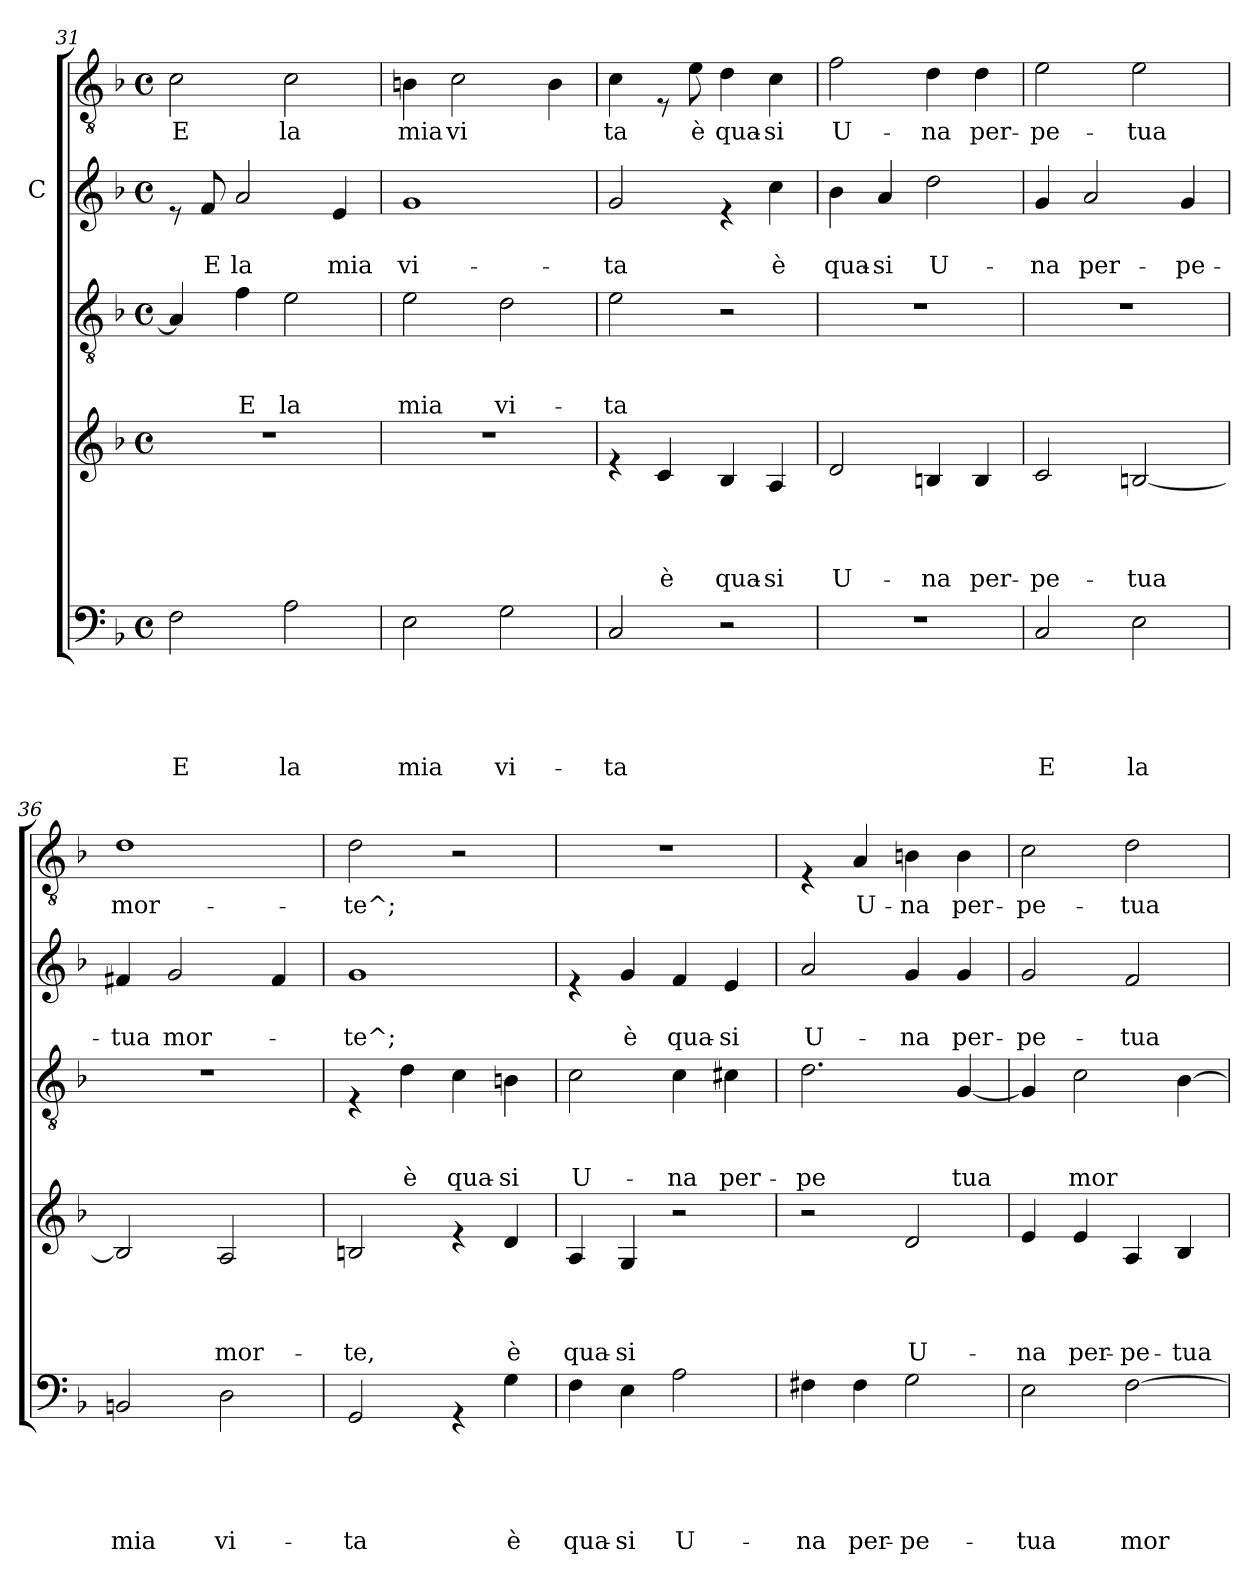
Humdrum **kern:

**kern	**text	**text	**text	**text	**text	**kern	**text	**text	**text	**text	**kern	**text	**text	**text	**kern	**text	**text	**kern	**text
*part5	*part5	*part5	*part5	*part5	*part5	*part4	*part4	*part4	*part4	*part4	*part3	*part3	*part3	*part3	*part2	*part2	*part2	*part1	*part1
*staff5	*staff5	*staff5	*staff5	*staff5	*staff5	*staff4	*staff4	*staff4	*staff4	*staff4	*staff3	*staff3	*staff3	*staff3	*staff2	*staff2	*staff2	*staff1	*staff1
*	*	*	*	*	*	*	*	*	*	*	*	*	*	*	*I"C	*	*	*	*
!!LO:LB:g=z
*clefF4	*	*	*	*	*	*clefG2	*	*	*	*	*clefGv2	*	*	*	*clefG2	*	*	*clefGv2	*
*k[b-]	*	*	*	*	*	*k[b-]	*	*	*	*	*k[b-]	*	*	*	*k[b-]	*	*	*k[b-]	*
*F:	*	*	*	*	*	*F:	*	*	*	*	*F:	*	*	*	*F:	*	*	*F:	*
*M4/4	*	*	*	*	*	*M4/4	*	*	*	*	*M4/4	*	*	*	*M4/4	*	*	*M4/4	*
*met(c)	*	*	*	*	*	*met(c)	*	*	*	*	*met(c)	*	*	*	*met(c)	*	*	*met(c)	*
=31	=31	=31	=31	=31	=31	=31	=31	=31	=31	=31	=31	=31	=31	=31	=31	=31	=31	=31	=31
!	!	!	!	!	!LO:LY:b	!	!	!	!	!	!	!	!	!	!	!	!	!	!LO:LY:b
2F\	.	.	.	.	E	1r	.	.	.	.	4A/]	.	.	.	8re	.	.	2c\	E
!	!	!	!	!	!	!	!	!	!	!	!	!	!	!	!	!	!LO:LY:b	!	!
.	.	.	.	.	.	.	.	.	.	.	.	.	.	.	8f/	.	E	.	.
!	!	!	!	!	!	!	!	!	!	!	!	!	!	!LO:LY:b	!	!	!LO:LY:b	!	!
.	.	.	.	.	.	.	.	.	.	.	4f\	.	.	E	2a/	.	la	.	.
!	!	!	!	!	!LO:LY:b	!	!	!	!	!	!	!	!	!LO:LY:b	!	!	!	!	!LO:LY:b
2A\	.	.	.	.	la	.	.	.	.	.	2e\	.	.	la	.	.	.	2c\	la
!	!	!	!	!	!	!	!	!	!	!	!	!	!	!	!	!	!LO:LY:b	!	!
.	.	.	.	.	.	.	.	.	.	.	.	.	.	.	4e/	.	mia	.	.
=32	=32	=32	=32	=32	=32	=32	=32	=32	=32	=32	=32	=32	=32	=32	=32	=32	=32	=32	=32
!	!	!	!	!	!LO:LY:b	!	!	!	!	!	!	!	!	!LO:LY:b	!	!	!LO:LY:b	!	!LO:LY:b
2E\	.	.	.	.	mia	1r	.	.	.	.	2e\	.	.	mia	1g	.	vi-	4Bn\	mia
!	!	!	!	!	!	!	!	!	!	!	!	!	!	!	!	!	!	!	!LO:LY:b
.	.	.	.	.	.	.	.	.	.	.	.	.	.	.	.	.	.	2c\	vi
!	!	!	!	!	!LO:LY:b	!	!	!	!	!	!	!	!	!LO:LY:b	!	!	!	!	!
2G\	.	.	.	.	vi-	.	.	.	.	.	2d\	.	.	vi-	.	.	.	.	.
.	.	.	.	.	.	.	.	.	.	.	.	.	.	.	.	.	.	4B\	.
=33	=33	=33	=33	=33	=33	=33	=33	=33	=33	=33	=33	=33	=33	=33	=33	=33	=33	=33	=33
!	!	!	!	!	!LO:LY:b	!	!	!	!	!	!	!	!	!LO:LY:b	!	!	!LO:LY:b	!	!LO:LY:b
2C/	.	.	.	.	-ta	4re	.	.	.	.	2e\	.	.	-ta	2g/	.	-ta	4c\	ta
!	!	!	!	!	!	!	!	!	!	!LO:LY:b	!	!	!	!	!	!	!	!	!
.	.	.	.	.	.	4c/	.	.	.	è	.	.	.	.	.	.	.	8rE	.
!	!	!	!	!	!	!	!	!	!	!	!	!	!	!	!	!	!	!	!LO:LY:b
.	.	.	.	.	.	.	.	.	.	.	.	.	.	.	.	.	.	8e\	è
!	!	!	!	!	!	!	!	!	!	!LO:LY:b	!	!	!	!	!	!	!	!	!LO:LY:b
2r	.	.	.	.	.	4B-/	.	.	.	qua-	2r	.	.	.	4re	.	.	4d\	qua-
!	!	!	!	!	!	!	!	!	!	!LO:LY:b	!	!	!	!	!	!	!LO:LY:b	!	!LO:LY:b
.	.	.	.	.	.	4A/	.	.	.	-si	.	.	.	.	4cc\	.	è	4c\	-si
=34	=34	=34	=34	=34	=34	=34	=34	=34	=34	=34	=34	=34	=34	=34	=34	=34	=34	=34	=34
!	!	!	!	!	!	!	!	!	!	!LO:LY:b	!	!	!	!	!	!	!LO:LY:b	!	!LO:LY:b
1r	.	.	.	.	.	2d/	.	.	.	U-	1r	.	.	.	4b-\	.	qua-	2f\	U-
!	!	!	!	!	!	!	!	!	!	!	!	!	!	!	!	!	!LO:LY:b	!	!
.	.	.	.	.	.	.	.	.	.	.	.	.	.	.	4a/	.	-si	.	.
!	!	!	!	!	!	!	!	!	!	!LO:LY:b	!	!	!	!	!	!	!LO:LY:b	!	!LO:LY:b
.	.	.	.	.	.	4Bn/	.	.	.	-na	.	.	.	.	2dd\	.	U-	4d\	-na
!	!	!	!	!	!	!	!	!	!	!LO:LY:b	!	!	!	!	!	!	!	!	!LO:LY:b
.	.	.	.	.	.	4B/	.	.	.	per-	.	.	.	.	.	.	.	4d\	per-
=35	=35	=35	=35	=35	=35	=35	=35	=35	=35	=35	=35	=35	=35	=35	=35	=35	=35	=35	=35
!	!	!	!	!	!LO:LY:b	!	!	!	!	!LO:LY:b	!	!	!	!	!	!	!LO:LY:b	!	!LO:LY:b
2C/	.	.	.	.	E	2c/	.	.	.	-pe-	1r	.	.	.	4g/	.	-na	2e\	-pe-
!	!	!	!	!	!	!	!	!	!	!	!	!	!	!	!	!	!LO:LY:b	!	!
.	.	.	.	.	.	.	.	.	.	.	.	.	.	.	2a/	.	per-	.	.
!	!	!	!	!	!LO:LY:b	!	!	!	!	!LO:LY:b	!	!	!	!	!	!	!	!	!LO:LY:b
2E\	.	.	.	.	la	[<2Bn/	.	.	.	-tua	.	.	.	.	.	.	.	2e\	-tua
!	!	!	!	!	!	!	!	!	!	!	!	!	!	!	!	!	!LO:LY:b	!	!
.	.	.	.	.	.	.	.	.	.	.	.	.	.	.	4g/	.	-pe-	.	.
=36	=36	=36	=36	=36	=36	=36	=36	=36	=36	=36	=36	=36	=36	=36	=36	=36	=36	=36	=36
!	!	!	!	!	!LO:LY:b	!	!	!	!	!	!	!	!	!	!	!	!LO:LY:b	!	!LO:LY:b
2BBn/	.	.	.	.	mia	2B/]	.	.	.	.	1r	.	.	.	4f#X/	.	-tua	1d	mor-
!	!	!	!	!	!	!	!	!	!	!	!	!	!	!	!	!	!LO:LY:b	!	!
.	.	.	.	.	.	.	.	.	.	.	.	.	.	.	2g/	.	mor-	.	.
!	!	!	!	!	!LO:LY:b	!	!	!	!	!LO:LY:b	!	!	!	!	!	!	!	!	!
2D\	.	.	.	.	vi-	2A/	.	.	.	mor-	.	.	.	.	.	.	.	.	.
.	.	.	.	.	.	.	.	.	.	.	.	.	.	.	4f#/	.	.	.	.
!!LO:PB:g=z
=37	=37	=37	=37	=37	=37	=37	=37	=37	=37	=37	=37	=37	=37	=37	=37	=37	=37	=37	=37
!	!	!	!	!	!LO:LY:b	!	!	!	!	!LO:LY:b	!	!	!	!	!	!	!LO:LY:b	!	!LO:LY:b
2GG/	.	.	.	.	-ta	2Bn/	.	.	.	-te,	4rE	.	.	.	1g	.	-te^;	2d\	-te^;
!	!	!	!	!	!	!	!	!	!	!	!	!	!	!LO:LY:b	!	!	!	!	!
.	.	.	.	.	.	.	.	.	.	.	4d\	.	.	è	.	.	.	.	.
!	!	!	!	!	!	!	!	!	!	!	!	!	!	!LO:LY:b	!	!	!	!	!
4rGG	.	.	.	.	.	4re	.	.	.	.	4c\	.	.	qua-	.	.	.	2r	.
!	!	!	!	!	!LO:LY:b	!	!	!	!	!LO:LY:b	!	!	!	!LO:LY:b	!	!	!	!	!
4G\	.	.	.	.	è	4d/	.	.	.	è	4Bn\	.	.	-si	.	.	.	.	.
=38	=38	=38	=38	=38	=38	=38	=38	=38	=38	=38	=38	=38	=38	=38	=38	=38	=38	=38	=38
!	!	!	!	!	!LO:LY:b	!	!	!	!	!LO:LY:b	!	!	!	!LO:LY:b	!	!	!	!	!
4F\	.	.	.	.	qua-	4A/	.	.	.	qua-	2c\	.	.	U-	4re	.	.	1r	.
!	!	!	!	!	!LO:LY:b	!	!	!	!	!LO:LY:b	!	!	!	!	!	!	!LO:LY:b	!	!
4E\	.	.	.	.	-si	4G/	.	.	.	-si	.	.	.	.	4g/	.	è	.	.
!	!	!	!	!	!LO:LY:b	!	!	!	!	!	!	!	!	!LO:LY:b	!	!	!LO:LY:b	!	!
2A\	.	.	.	.	U-	2r	.	.	.	.	4c\	.	.	-na	4f/	.	qua-	.	.
!	!	!	!	!	!	!	!	!	!	!	!	!	!	!LO:LY:b	!	!	!LO:LY:b	!	!
.	.	.	.	.	.	.	.	.	.	.	4c#X\	.	.	per-	4e/	.	-si	.	.
=39	=39	=39	=39	=39	=39	=39	=39	=39	=39	=39	=39	=39	=39	=39	=39	=39	=39	=39	=39
!	!	!	!	!	!LO:LY:b	!	!	!	!	!	!	!	!	!LO:LY:b	!	!	!LO:LY:b	!	!
4F#X\	.	.	.	.	-na	2r	.	.	.	.	2.d\	.	.	-pe	2a/	.	U-	4rE	.
!	!	!	!	!	!LO:LY:b	!	!	!	!	!	!	!	!	!	!	!	!	!	!LO:LY:b
4F#\	.	.	.	.	per-	.	.	.	.	.	.	.	.	.	.	.	.	4A/	U-
!	!	!	!	!	!LO:LY:b	!	!	!	!	!LO:LY:b	!	!	!	!	!	!	!LO:LY:b	!	!LO:LY:b
2G\	.	.	.	.	-pe-	2d/	.	.	.	U-	.	.	.	.	4g/	.	-na	4Bn\	-na
!	!	!	!	!	!	!	!	!	!	!	!	!	!	!LO:LY:b	!	!	!LO:LY:b	!	!LO:LY:b
.	.	.	.	.	.	.	.	.	.	.	[<4G/	.	.	tua	4g/	.	per-	4B\	per-
=40	=40	=40	=40	=40	=40	=40	=40	=40	=40	=40	=40	=40	=40	=40	=40	=40	=40	=40	=40
!	!	!	!	!	!LO:LY:b	!	!	!	!	!LO:LY:b	!	!	!	!	!	!	!LO:LY:b	!	!LO:LY:b
2E\	.	.	.	.	-tua	4e/	.	.	.	-na	4G/]	.	.	.	2g/	.	-pe-	2c\	-pe-
!	!	!	!	!	!	!	!	!	!	!LO:LY:b	!	!	!	!LO:LY:b	!	!	!	!	!
.	.	.	.	.	.	4e/	.	.	.	per-	2c\	.	.	mor	.	.	.	.	.
!	!	!	!	!	!LO:LY:b	!	!	!	!	!LO:LY:b	!	!	!	!	!	!	!LO:LY:b	!	!LO:LY:b
[>2F\	.	.	.	.	mor-	4A/	.	.	.	-pe-	.	.	.	.	2f/	.	-tua	2d\	-tua
!	!	!	!	!	!	!	!	!	!	!LO:LY:b	!	!	!	!	!	!	!	!	!
.	.	.	.	.	.	4B-/	.	.	.	-tua	[>4B-\	.	.	.	.	.	.	.	.
=	=	=	=	=	=	=	=	=	=	=	=	=	=	=	=	=	=	=	=
*-	*-	*-	*-	*-	*-	*-	*-	*-	*-	*-	*-	*-	*-	*-	*-	*-	*-	*-	*-
